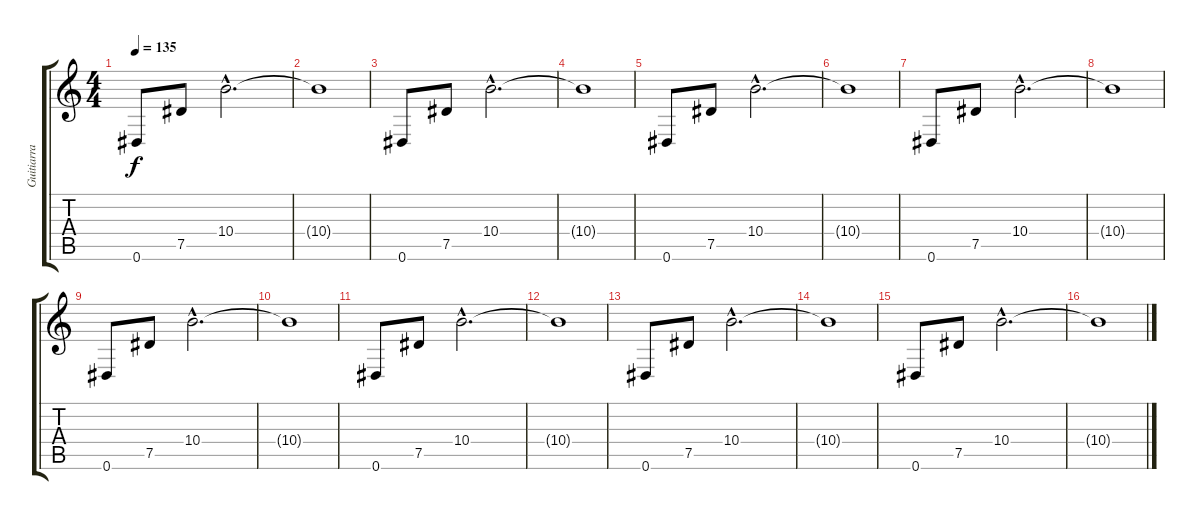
\track ("Guitiarra" "Guitiarra") {instrument overdrivenguitar}
\staff {score tabs}
\tuning (Eb4 Bb3 Gb3 Db3 Ab2 Eb2) {hide}
\ts (4 4)
\tempo 135
\clef g2
\ks c
0.6.8{dy f} 7.5.8 10.4{hac}.2{d} |
10.4{t}.1 |
0.6.8 7.5.8 10.4{hac}.2{d} |
10.4{t}.1 |
0.6.8 7.5.8 10.4{hac}.2{d} |
10.4{t}.1 |
0.6.8 7.5.8 10.4{hac}.2{d} |
10.4{t}.1 |
0.6.8 7.5.8 10.4{hac}.2{d} |
10.4{t}.1 |
0.6.8 7.5.8 10.4{hac}.2{d} |
10.4{t}.1 |
0.6.8 7.5.8 10.4{hac}.2{d} |
10.4{t}.1 |
0.6.8 7.5.8 10.4{hac}.2{d} |
10.4{t}.1
